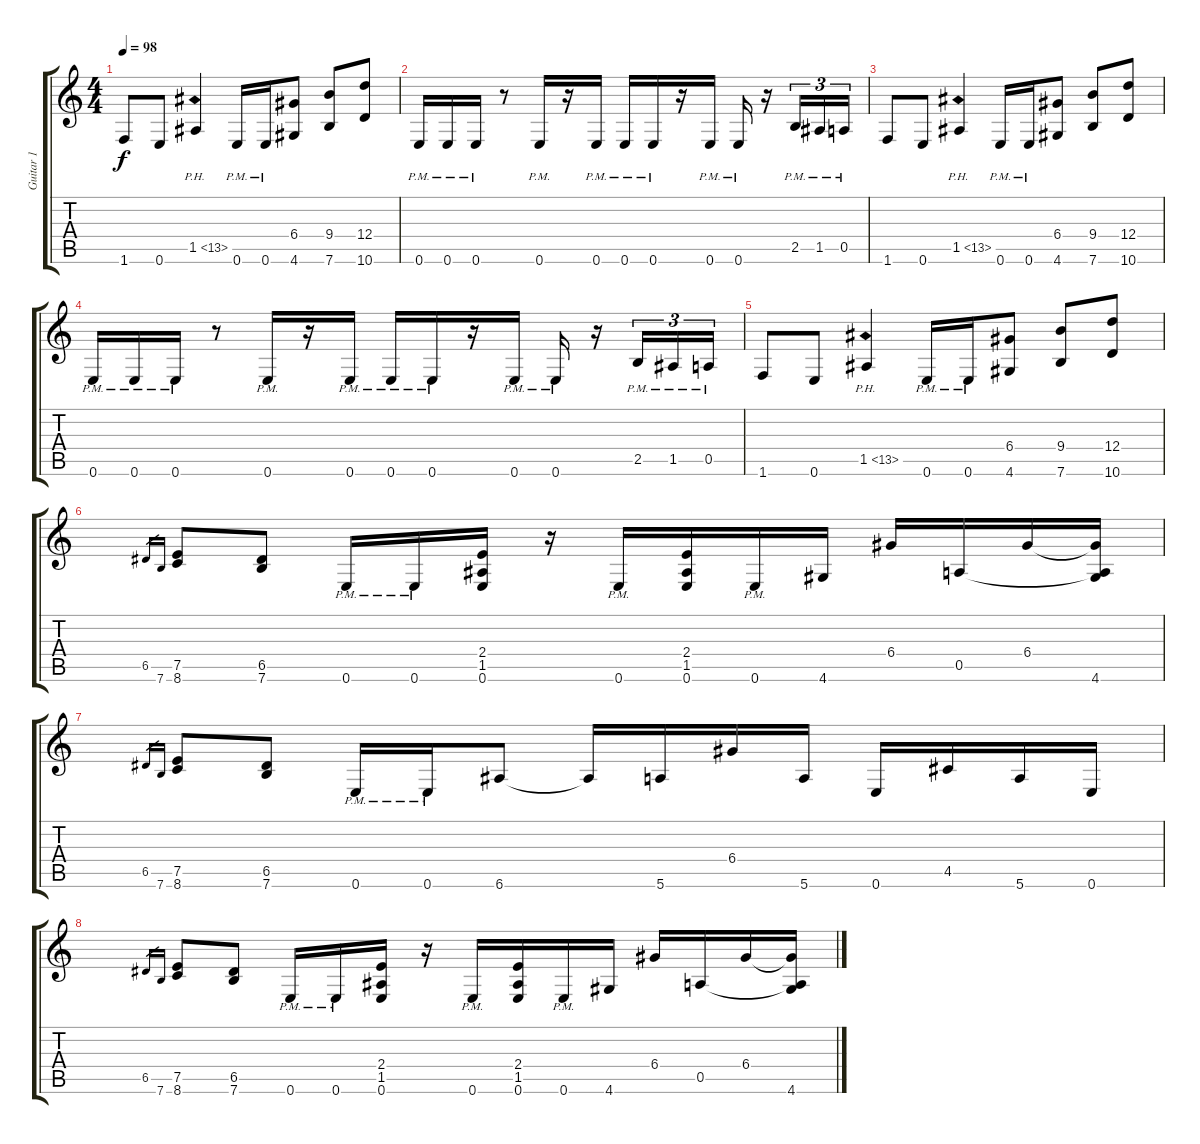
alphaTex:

\track ("Guitar 1" "Guitar 1") {instrument distortionguitar}
\staff {score tabs}
\tuning (E4 B3 G3 D3 A2 E2) {hide}
\ts (4 4)
\tempo 98
\clef g2
\ks aminor
1.6.8{dy f} 0.6.8 1.5{ph 12}.4 0.6{pm}.16 0.6{pm}.16 (6.4 4.6).8 (9.4 7.6).8 (12.4 10.6).8 |
0.6{pm}.16 0.6{pm}.16 0.6{pm}.16 r.8 0.6{pm}.16 r.16 0.6{pm}.16 0.6{pm}.16 0.6{pm}.16 r.16 0.6{pm}.16 0.6{pm}.16 r.16 2.5{pm}.16{tu (3 2)} 1.5{pm}.16{tu (3 2)} 0.5{pm}.16{tu (3 2)} |
1.6.8 0.6.8 1.5{ph 12}.4 0.6{pm}.16 0.6{pm}.16 (6.4 4.6).8 (9.4 7.6).8 (12.4 10.6).8 |
0.6{pm}.16 0.6{pm}.16 0.6{pm}.16 r.8 0.6{pm}.16 r.16 0.6{pm}.16 0.6{pm}.16 0.6{pm}.16 r.16 0.6{pm}.16 0.6{pm}.16 r.16 2.5{pm}.16{tu (3 2)} 1.5{pm}.16{tu (3 2)} 0.5{pm}.16{tu (3 2)} |
1.6.8 0.6.8 1.5{ph 12}.4 0.6{pm}.16 0.6{pm}.16 (6.4 4.6).8 (9.4 7.6).8 (12.4 10.6).8 |
6.5.16{gr} 7.6.16{gr} (7.5 8.6).8 (6.5 7.6).8 0.6{pm}.16 0.6{pm}.16 (2.4 1.5 0.6).16 r.16 0.6{pm}.16 (2.4 1.5 0.6).16 0.6{pm}.16 4.6.16 6.4.16 0.5.16 6.4.16 (6.4{t} 0.5{t} 4.6).16 |
6.5.16{gr} 7.6.16{gr} (7.5 8.6).8 (6.5 7.6).8 0.6{pm}.16 0.6{pm}.16 6.6.8 6.6{t}.16 5.6.16 6.4.16 5.6.16 0.6.16 4.5.16 5.6.16 0.6.16 |
6.5.16{gr} 7.6.16{gr} (7.5 8.6).8 (6.5 7.6).8 0.6{pm}.16 0.6{pm}.16 (2.4 1.5 0.6).16 r.16 0.6{pm}.16 (2.4 1.5 0.6).16 0.6{pm}.16 4.6.16 6.4.16 0.5.16 6.4.16 (6.4{t} 0.5{t} 4.6).16
